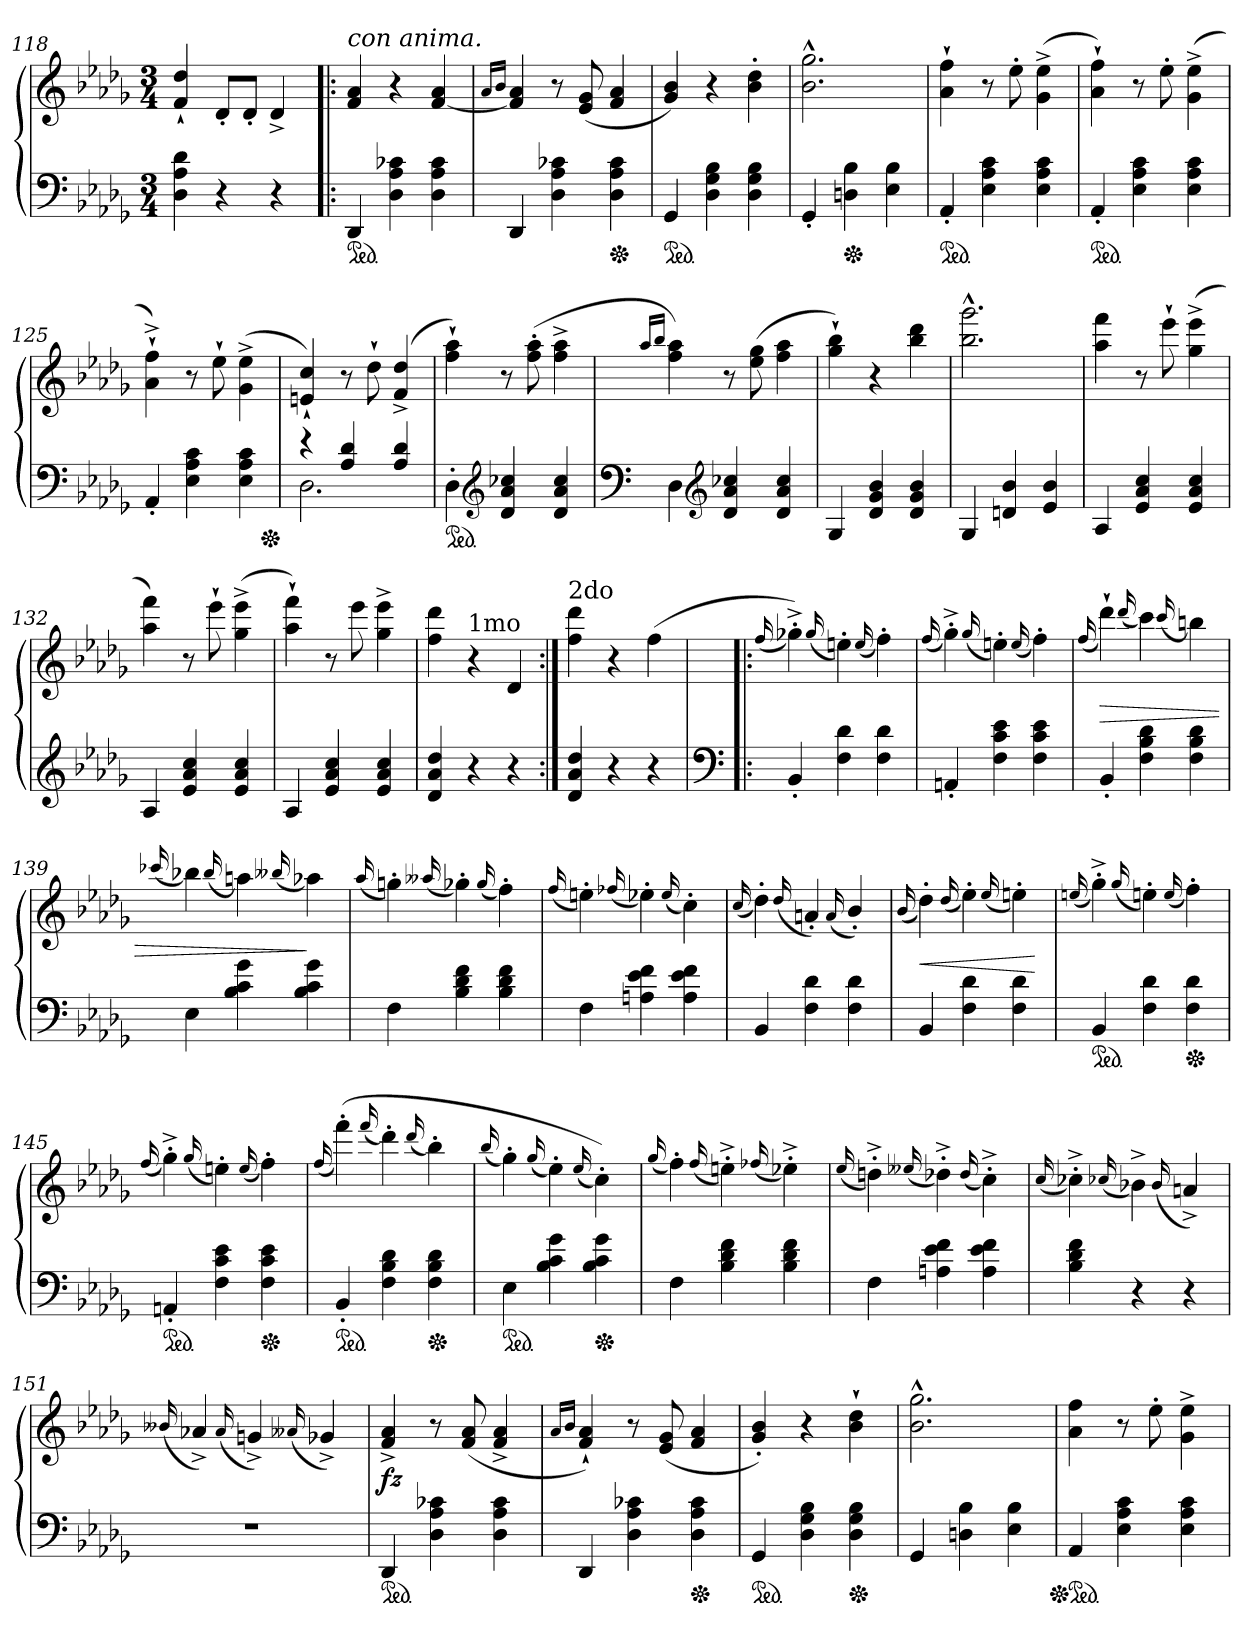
**kern	**kern	**dynam
*part1	*part1	*part1
*staff2	*staff1	*staff1/2
*clefF4	*clefG2	*
*k[b-e-a-d-g-]	*k[b-e-a-d-g-]	*
*M3/4	*M3/4	*
=118	=118	=118
4D- 4A- 4d-	4f`> 4dd-`>	.
4r	8d-'L	.
.	8d-'J	.
4r	4d-^	.
=119!|:	=119!|:	=119!|:
!	!LO:TX:a:i:t=con anima.	!
*ped	*	*
4DD-	4f 4a-	.
4D- 4A- 4c-X	4r	.
4D- 4A- 4c-	[4f 4a-	.
=120	=120	=120
.	16qqa-/LL	.
.	16qqb-/JJ	.
4DD-	4f] 4a-	.
4D- 4A- 4c-X	8r	.
.	(8e- 8g-	.
*Xped	*	*
4D- 4A- 4c-	4f 4a-	.
=121	=121	=121
*ped	*	*
4GG-	4g- 4b-)	.
4D- 4G- 4B-	4r	.
4D- 4G- 4B-	4b-' 4dd-'	.
=122	=122	=122
4GG-'	2.b-^^ 2.gg-^^	.
*Xped	*	*
4Dn 4B-	.	.
4E- 4B-	.	.
=123	=123	=123
*ped	*	*
4AA-'	4a-` 4ff`	.
4E- 4A- 4c	8r	.
.	8ee-'	.
4E- 4A- 4c	(4g-^ 4ee-^	.
=124	=124	=124
*ped	*	*
4AA-'	4a-` 4ff`)	.
4E- 4A- 4c	8r	.
.	8ee-'	.
4E- 4A- 4c	(4g-^ 4ee-^	.
=125	=125	=125
4AA-'	4a-`^< 4ff`^<)	.
4E- 4A- 4c	8r	.
.	8ee-`	.
4E- 4A- 4c	(>4g-^ 4ee-^	.
*Xped	*	*
=126	=126	=126
*^	*	*
4re	2.D-	4en` 4cc`)	.
4A- 4d-	.	8r	.
.	.	8dd-`	.
4A- 4d-	.	(4f^ 4dd-^	.
*v	*v	*	*
=127	=127	=127
*ped	*	*
4D-'	4ff` 4aa-`)	.
*clefG2	*	*
4d- 4a- 4cc-X	8r	.
.	(8ff' 8aa-'	.
4d- 4a- 4cc-	4ff^ 4aa-^	.
=128	=128	=128
*clefF4	*	*
.	16qqaa-/LL	.
.	16qqbb-JJ	.
4D-	4ff 4aa-)	.
*clefG2	*	*
4d- 4a- 4cc-X	8r	.
.	(8ee- 8gg-	.
4d- 4a- 4cc-	4ff 4aa-	.
=129	=129	=129
4G-	4gg-` 4bb-`)	.
4d- 4g- 4b-	4r	.
4d- 4g- 4b-	4bb- 4ddd-	.
=130	=130	=130
4G-	2.bb-^^ 2.ggg-^^	.
4dn 4b-	.	.
4e- 4b-	.	.
=131	=131	=131
4A-	4aa- 4fff	.
4e- 4a- 4cc	8r	.
.	8eee-`	.
4e- 4a- 4cc	(4gg-^ 4eee-^	.
=132	=132	=132
4A-	4aa- 4fff)	.
4e- 4a- 4cc	8r	.
.	8eee-`	.
4e- 4a- 4cc	(4gg-^ 4eee-^	.
=133	=133	=133
4A-	4aa-` 4fff`)	.
4e- 4a- 4cc	8r	.
.	8eee-	.
4e- 4a- 4cc	4gg-^ 4eee-^	.
=134	=134	=134
4d- 4a- 4dd-	4ff\ 4ddd-\	.
!	!LO:TX:a:t=1mo	!
4r	4r	.
4r	4d-	.
=135:|!	=135:|!	=135:|!
!	!LO:TX:a:t=2do	!
4d- 4a- 4dd-	4ff\ 4ddd-\	.
4r	4r	.
4r	(4ff	.
=136!|:	=136!|:	=136!|:
*clefF4	*	*
.	(16qqff	.
4BB-'	4gg-X'^<))	.
.	(16qqgg-/	.
4F 4d-	4een')	.
.	(16qqee/	.
4F 4d-	4ff')	.
=137	=137	=137
.	(16qqff/	.
4AAn'	4gg-'^<)	.
.	(16qqgg-/	.
4F 4c 4e-	4een')	.
.	(16qqee/	.
4F 4c 4e-	4ff')	.
=138	=138	=138
.	(<16qqff/	.
4BB-'	4ddd-`)	>
.	(16qqddd-/	.
4F 4B- 4d-	4ccc)	.
.	(16qqccc/	.
4F 4B- 4d-	4bbn)	.
=139	=139	=139
.	(16qqccc-X/	.
4E-	4bb-X)	.
.	(16qqbb-/	.
4B- 4c 4g-	4aan)	.
.	(16qqbb--X/	.
4B- 4c 4g-	4aa-X)	]
=140	=140	=140
.	(16qqaa-/	.
4F	4ggn')	.
.	(16qqaa--X/	.
4B- 4d- 4f	4gg-X')	.
.	(16qqgg-/	.
4B- 4d- 4f	4ff')	.
=141	=141	=141
.	(16qqff/	.
4F	4een')	.
.	(16qqff-X/	.
4An 4e- 4f	4ee-X')	.
.	(16qqee-/	.
4A 4e- 4f	4cc')	.
=142	=142	=142
.	(16qqcc/	.
4BB-	4dd-')	.
.	(16qqdd-/	.
4F 4d-	4an')	.
.	(16qqa/	.
4F 4d-	4b-'/)	.
=143	=143	=143
.	(16qqb-/	.
4BB-	4dd-')	<
.	(16qqdd-/	.
4F 4d-	4ee-')	.
.	(16qqee-/	.
4F 4d-	4een')	.
.	.	[
=144	=144	=144
.	(16qqeen/	.
*ped	*	*
4BB-	4gg-'^<)	.
.	(16qqgg-/	.
4F 4d-	4een')	.
.	(16qqee/	.
*Xped	*	*
4F 4d-	4ff')	.
=145	=145	=145
.	(16qqff/	.
*ped	*	*
4AAn'	4gg-'^<)	.
.	(16qqgg-/	.
4F 4c 4e-	4een')	.
.	(16qqee/	.
*Xped	*	*
4F 4c 4e-	4ff')	.
=146	=146	=146
.	(<16qqff/	.
*ped	*	*
4BB-'	(>4fff')	.
.	(16qqfff/	.
4F 4B- 4d-	4ddd-')	.
.	(16qqddd-/	.
*Xped	*	*
4F 4B- 4d-	4bb-')	.
=147	=147	=147
.	(16qqbb-/	.
*ped	*	*
4E-	4gg-')	.
.	(16qqgg-/	.
4B- 4c 4g-	4ee-')	.
.	(16qqee-/	.
*Xped	*	*
4B- 4c 4g-	4cc'))	.
=148	=148	=148
.	(16qqgg-/	.
4F	4ff')	.
.	(16qqff/	.
4B- 4d- 4f	4een'^<)	.
.	(16qqff-X/	.
4B- 4d- 4f	4ee-X'^<)	.
=149	=149	=149
.	(16qqee-/	.
4F	4ddn'^<)	.
.	(16qqee--X/	.
4An 4e- 4f	4dd-X'^<)	.
.	(16qqdd-/	.
4A 4e- 4f	4cc'^<)	.
=150	=150	=150
.	(16qqcc/	.
4B- 4d- 4f	4cc-X'^<)	.
.	(16qqcc-X/	.
4r	4b-X^<)	.
.	(16qqb-/	.
4r	4an^<)	.
=151	=151	=151
.	(16qqb--X/	.
2.r	4a-X^<)	.
.	(16qqa-/	.
.	4gn^<)	.
.	(16qqa--X/	.
.	4g-X^<)	.
=152	=152	=152
*ped	*	*
4DD-	4f^ 4a-^	fz
4D- 4A- 4c-X	8r	.
.	(8f 8a-	.
4D- 4A- 4c-	4f^ 4a-^	.
=153	=153	=153
.	16qqa-/LL	.
.	16qqb-/JJ	.
4DD-	4f` 4a-`)	.
4D- 4A- 4c-X	8r	.
.	(<8e- 8g-	.
*Xped	*	*
4D- 4A- 4c-	4f 4a-	.
=154	=154	=154
*ped	*	*
4GG-	4g-' 4b-')	.
4D- 4G- 4B-	4r	.
*Xped	*	*
4D- 4G- 4B-	4b-` 4dd-`	.
=155	=155	=155
4GG-	2.b-^^ 2.gg-^^	.
4Dn 4B-	.	.
4E- 4B-	.	.
=156	=156	=156
*Xped	*	*
*ped	*	*
4AA-	4a- 4ff	.
4E- 4A- 4c	8r	.
.	8ee-'	.
4E- 4A- 4c	4g-^ 4ee-^	.
=	=	=
*-	*-	*-
